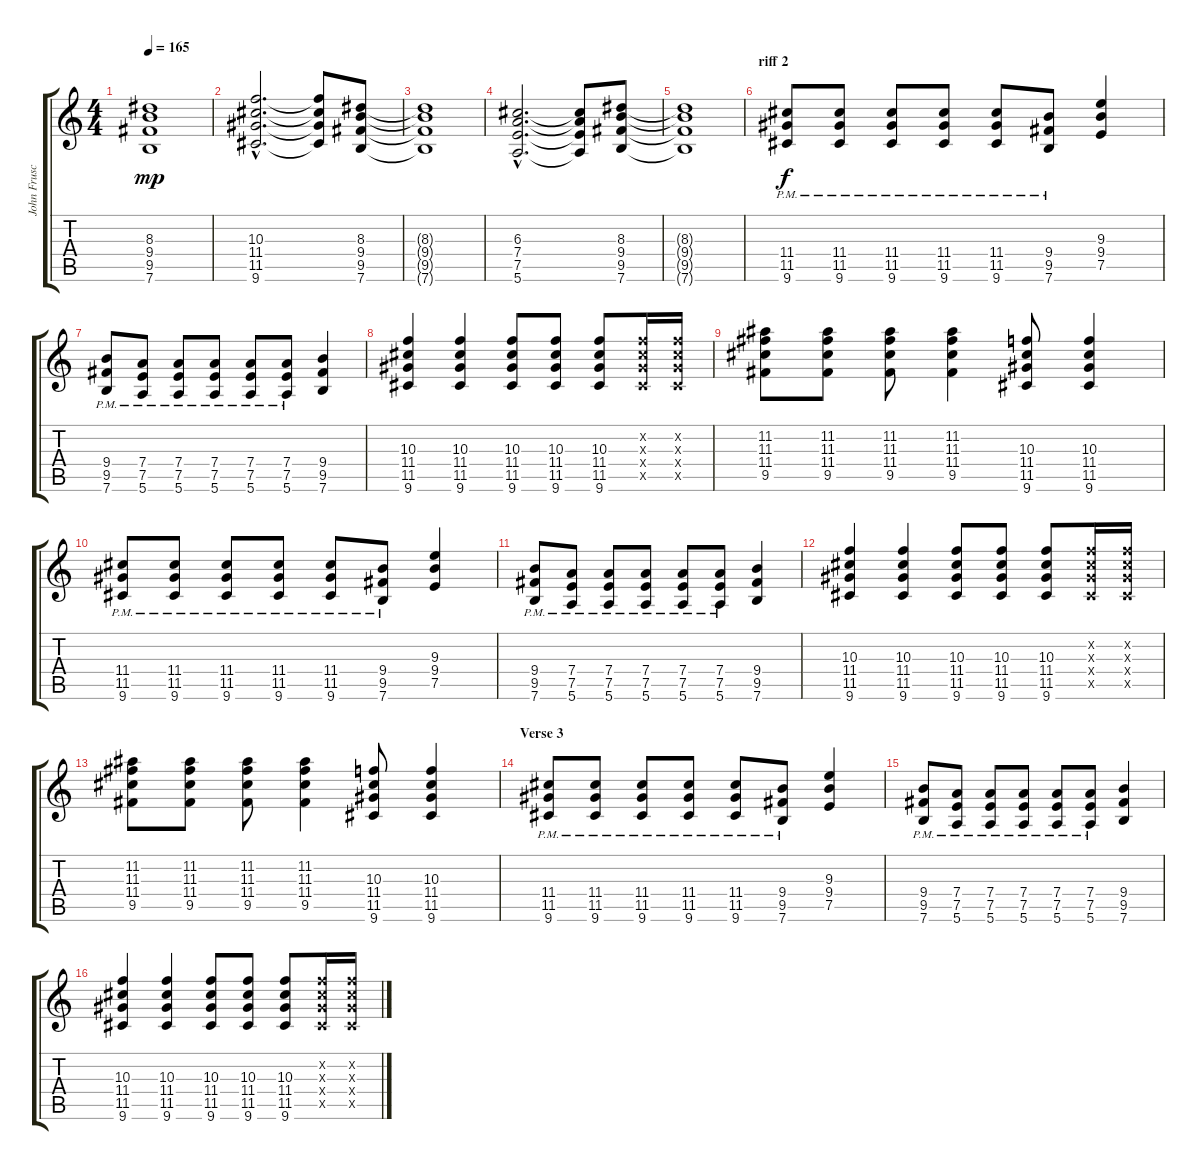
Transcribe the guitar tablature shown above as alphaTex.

\track ("John Frusciante - Guitar" "John Frusc") {instrument overdrivenguitar}
\staff {score tabs}
\tuning (E4 B3 G3 D3 A2 E2) {hide}
\ts (4 4)
\tempo 165
\clef g2
\ks c
(8.3{t} 9.4{t} 9.5{t} 7.6{t}).1{dy mp} |
(10.3{hac} 11.4{hac} 11.5{hac} 9.6{hac}).2{d} (10.3{t} 11.4{t} 11.5{t} 9.6{t}).8 (8.3 9.4 9.5 7.6).8 |
(8.3{t} 9.4{t} 9.5{t} 7.6{t}).1 |
(6.3{hac} 7.4{hac} 7.5{hac} 5.6{hac}).2{d} (6.3{t} 7.4{t} 7.5{t} 5.6{t}).8 (8.3 9.4 9.5 7.6).8 |
(8.3{t} 9.4{t} 9.5{t} 7.6{t}).1 |
\section ("" "riff 2")
(11.4{pm} 11.5{pm} 9.6{pm}).8{dy f} (11.4{pm} 11.5{pm} 9.6{pm}).8 (11.4{pm} 11.5{pm} 9.6{pm}).8 (11.4{pm} 11.5{pm} 9.6{pm}).8 (11.4{pm} 11.5{pm} 9.6{pm}).8 (9.4{pm} 9.5{pm} 7.6{pm}).8 (9.3 9.4 7.5).4 |
(9.4{pm} 9.5{pm} 7.6{pm}).8 (7.4{pm} 7.5{pm} 5.6{pm}).8 (7.4{pm} 7.5{pm} 5.6{pm}).8 (7.4{pm} 7.5{pm} 5.6{pm}).8 (7.4{pm} 7.5{pm} 5.6{pm}).8 (7.4{pm} 7.5{pm} 5.6{pm}).8 (9.4 9.5 7.6).4 |
(10.3 11.4 11.5 9.6).4 (10.3 11.4 11.5 9.6).4 (10.3 11.4 11.5 9.6).8 (10.3 11.4 11.5 9.6).8 (10.3 11.4 11.5 9.6).8 (6.2{x} 6.3{x} 6.4{x} 4.5{x}).16 (6.2{x} 6.3{x} 6.4{x} 4.5{x}).16 |
(11.2 11.3 11.4 9.5).8 (11.2 11.3 11.4 9.5).8 (11.2 11.3 11.4 9.5).8 (11.2 11.3 11.4 9.5).4 (10.3 11.4 11.5 9.6).8 (10.3 11.4 11.5 9.6).4 |
(11.4{pm} 11.5{pm} 9.6{pm}).8 (11.4{pm} 11.5{pm} 9.6{pm}).8 (11.4{pm} 11.5{pm} 9.6{pm}).8 (11.4{pm} 11.5{pm} 9.6{pm}).8 (11.4{pm} 11.5{pm} 9.6{pm}).8 (9.4{pm} 9.5{pm} 7.6{pm}).8 (9.3 9.4 7.5).4 |
(9.4{pm} 9.5{pm} 7.6{pm}).8 (7.4{pm} 7.5{pm} 5.6{pm}).8 (7.4{pm} 7.5{pm} 5.6{pm}).8 (7.4{pm} 7.5{pm} 5.6{pm}).8 (7.4{pm} 7.5{pm} 5.6{pm}).8 (7.4{pm} 7.5{pm} 5.6{pm}).8 (9.4 9.5 7.6).4 |
(10.3 11.4 11.5 9.6).4 (10.3 11.4 11.5 9.6).4 (10.3 11.4 11.5 9.6).8 (10.3 11.4 11.5 9.6).8 (10.3 11.4 11.5 9.6).8 (6.2{x} 6.3{x} 6.4{x} 4.5{x}).16 (6.2{x} 6.3{x} 6.4{x} 4.5{x}).16 |
(11.2 11.3 11.4 9.5).8 (11.2 11.3 11.4 9.5).8 (11.2 11.3 11.4 9.5).8 (11.2 11.3 11.4 9.5).4 (10.3 11.4 11.5 9.6).8 (10.3 11.4 11.5 9.6).4 |
\section ("" "Verse 3")
(11.4{pm} 11.5{pm} 9.6{pm}).8 (11.4{pm} 11.5{pm} 9.6{pm}).8 (11.4{pm} 11.5{pm} 9.6{pm}).8 (11.4{pm} 11.5{pm} 9.6{pm}).8 (11.4{pm} 11.5{pm} 9.6{pm}).8 (9.4{pm} 9.5{pm} 7.6{pm}).8 (9.3 9.4 7.5).4 |
(9.4{pm} 9.5{pm} 7.6{pm}).8 (7.4{pm} 7.5{pm} 5.6{pm}).8 (7.4{pm} 7.5{pm} 5.6{pm}).8 (7.4{pm} 7.5{pm} 5.6{pm}).8 (7.4{pm} 7.5{pm} 5.6{pm}).8 (7.4{pm} 7.5{pm} 5.6{pm}).8 (9.4 9.5 7.6).4 |
(10.3 11.4 11.5 9.6).4 (10.3 11.4 11.5 9.6).4 (10.3 11.4 11.5 9.6).8 (10.3 11.4 11.5 9.6).8 (10.3 11.4 11.5 9.6).8 (6.2{x} 6.3{x} 6.4{x} 4.5{x}).16 (6.2{x} 6.3{x} 6.4{x} 4.5{x}).16
